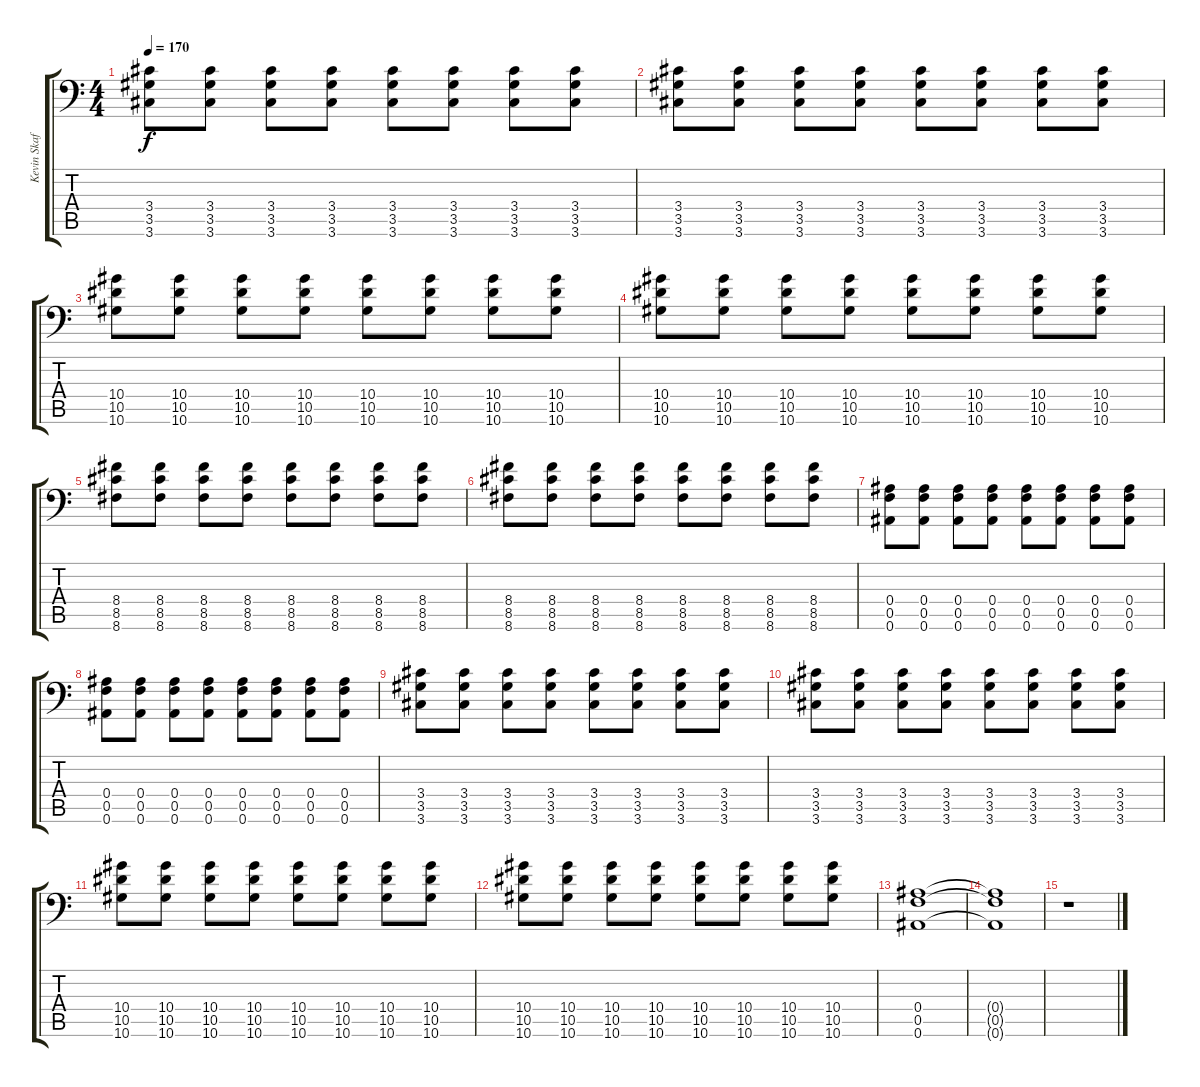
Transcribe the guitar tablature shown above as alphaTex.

\track ("Kevin Skaff - Lead Guitar (Center)" "Kevin Skaf") {instrument distortionguitar}
\staff {score tabs}
\tuning (C4 G3 Eb3 Bb2 F2 Bb1) {hide}
\ts (4 4)
\tempo 170
\clef f4
\ks c
(3.4 3.5 3.6).8{dy f} (3.4 3.5 3.6).8 (3.4 3.5 3.6).8 (3.4 3.5 3.6).8 (3.4 3.5 3.6).8 (3.4 3.5 3.6).8 (3.4 3.5 3.6).8 (3.4 3.5 3.6).8 |
(3.4 3.5 3.6).8 (3.4 3.5 3.6).8 (3.4 3.5 3.6).8 (3.4 3.5 3.6).8 (3.4 3.5 3.6).8 (3.4 3.5 3.6).8 (3.4 3.5 3.6).8 (3.4 3.5 3.6).8 |
(10.4 10.5 10.6).8 (10.4 10.5 10.6).8 (10.4 10.5 10.6).8 (10.4 10.5 10.6).8 (10.4 10.5 10.6).8 (10.4 10.5 10.6).8 (10.4 10.5 10.6).8 (10.4 10.5 10.6).8 |
(10.4 10.5 10.6).8 (10.4 10.5 10.6).8 (10.4 10.5 10.6).8 (10.4 10.5 10.6).8 (10.4 10.5 10.6).8 (10.4 10.5 10.6).8 (10.4 10.5 10.6).8 (10.4 10.5 10.6).8 |
(8.4 8.5 8.6).8 (8.4 8.5 8.6).8 (8.4 8.5 8.6).8 (8.4 8.5 8.6).8 (8.4 8.5 8.6).8 (8.4 8.5 8.6).8 (8.4 8.5 8.6).8 (8.4 8.5 8.6).8 |
(8.4 8.5 8.6).8 (8.4 8.5 8.6).8 (8.4 8.5 8.6).8 (8.4 8.5 8.6).8 (8.4 8.5 8.6).8 (8.4 8.5 8.6).8 (8.4 8.5 8.6).8 (8.4 8.5 8.6).8 |
(0.4 0.5 0.6).8 (0.4 0.5 0.6).8 (0.4 0.5 0.6).8 (0.4 0.5 0.6).8 (0.4 0.5 0.6).8 (0.4 0.5 0.6).8 (0.4 0.5 0.6).8 (0.4 0.5 0.6).8 |
(0.4 0.5 0.6).8 (0.4 0.5 0.6).8 (0.4 0.5 0.6).8 (0.4 0.5 0.6).8 (0.4 0.5 0.6).8 (0.4 0.5 0.6).8 (0.4 0.5 0.6).8 (0.4 0.5 0.6).8 |
(3.4 3.5 3.6).8 (3.4 3.5 3.6).8 (3.4 3.5 3.6).8 (3.4 3.5 3.6).8 (3.4 3.5 3.6).8 (3.4 3.5 3.6).8 (3.4 3.5 3.6).8 (3.4 3.5 3.6).8 |
(3.4 3.5 3.6).8 (3.4 3.5 3.6).8 (3.4 3.5 3.6).8 (3.4 3.5 3.6).8 (3.4 3.5 3.6).8 (3.4 3.5 3.6).8 (3.4 3.5 3.6).8 (3.4 3.5 3.6).8 |
(10.4 10.5 10.6).8 (10.4 10.5 10.6).8 (10.4 10.5 10.6).8 (10.4 10.5 10.6).8 (10.4 10.5 10.6).8 (10.4 10.5 10.6).8 (10.4 10.5 10.6).8 (10.4 10.5 10.6).8 |
(10.4 10.5 10.6).8 (10.4 10.5 10.6).8 (10.4 10.5 10.6).8 (10.4 10.5 10.6).8 (10.4 10.5 10.6).8 (10.4 10.5 10.6).8 (10.4 10.5 10.6).8 (10.4 10.5 10.6).8 |
(0.4 0.5 0.6).1 |
(0.4{t} 0.5{t} 0.6{t}).1 |
r.1
